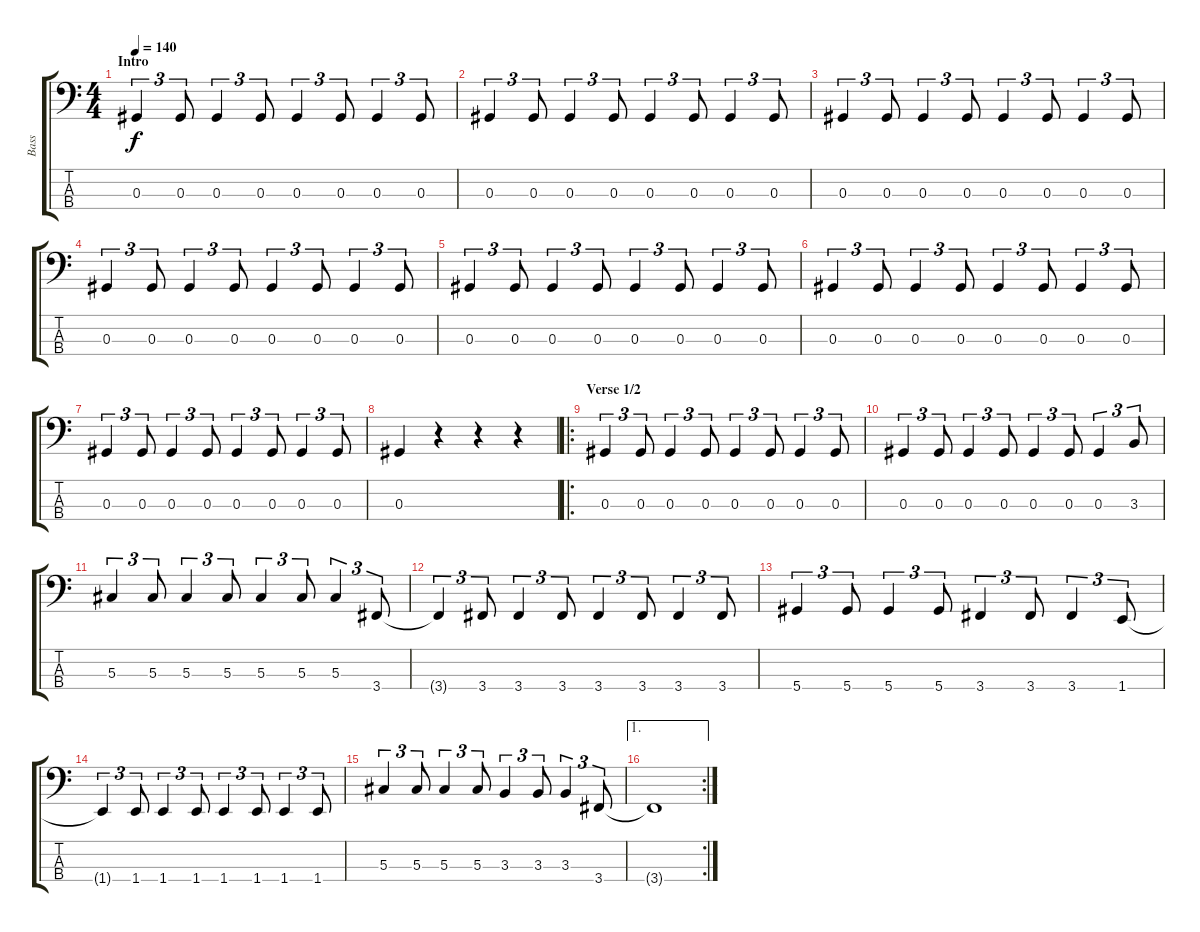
\track ("Bass" "Bass") {instrument electricbasspick}
\staff {score tabs}
\tuning (Gb2 Db2 Ab1 Eb1) {hide}
\ts (4 4)
\section ("" "Intro")
\tempo 140
\clef f4
\ks c
0.3.4{tu (3 2) dy f instrument electricbasspick} 0.3.8{tu (3 2)} 0.3.4{tu (3 2)} 0.3.8{tu (3 2)} 0.3.4{tu (3 2)} 0.3.8{tu (3 2)} 0.3.4{tu (3 2)} 0.3.8{tu (3 2)} |
0.3.4{tu (3 2)} 0.3.8{tu (3 2)} 0.3.4{tu (3 2)} 0.3.8{tu (3 2)} 0.3.4{tu (3 2)} 0.3.8{tu (3 2)} 0.3.4{tu (3 2)} 0.3.8{tu (3 2)} |
0.3.4{tu (3 2)} 0.3.8{tu (3 2)} 0.3.4{tu (3 2)} 0.3.8{tu (3 2)} 0.3.4{tu (3 2)} 0.3.8{tu (3 2)} 0.3.4{tu (3 2)} 0.3.8{tu (3 2)} |
0.3.4{tu (3 2)} 0.3.8{tu (3 2)} 0.3.4{tu (3 2)} 0.3.8{tu (3 2)} 0.3.4{tu (3 2)} 0.3.8{tu (3 2)} 0.3.4{tu (3 2)} 0.3.8{tu (3 2)} |
0.3.4{tu (3 2)} 0.3.8{tu (3 2)} 0.3.4{tu (3 2)} 0.3.8{tu (3 2)} 0.3.4{tu (3 2)} 0.3.8{tu (3 2)} 0.3.4{tu (3 2)} 0.3.8{tu (3 2)} |
0.3.4{tu (3 2)} 0.3.8{tu (3 2)} 0.3.4{tu (3 2)} 0.3.8{tu (3 2)} 0.3.4{tu (3 2)} 0.3.8{tu (3 2)} 0.3.4{tu (3 2)} 0.3.8{tu (3 2)} |
0.3.4{tu (3 2)} 0.3.8{tu (3 2)} 0.3.4{tu (3 2)} 0.3.8{tu (3 2)} 0.3.4{tu (3 2)} 0.3.8{tu (3 2)} 0.3.4{tu (3 2)} 0.3.8{tu (3 2)} |
0.3.4 r.4 r.4 r.4 |
\ro
\section ("" "Verse 1/2")
0.3.4{tu (3 2)} 0.3.8{tu (3 2)} 0.3.4{tu (3 2)} 0.3.8{tu (3 2)} 0.3.4{tu (3 2)} 0.3.8{tu (3 2)} 0.3.4{tu (3 2)} 0.3.8{tu (3 2)} |
0.3.4{tu (3 2)} 0.3.8{tu (3 2)} 0.3.4{tu (3 2)} 0.3.8{tu (3 2)} 0.3.4{tu (3 2)} 0.3.8{tu (3 2)} 0.3.4{tu (3 2)} 3.3.8{tu (3 2)} |
5.3.4{tu (3 2)} 5.3.8{tu (3 2)} 5.3.4{tu (3 2)} 5.3.8{tu (3 2)} 5.3.4{tu (3 2)} 5.3.8{tu (3 2)} 5.3.4{tu (3 2)} 3.4.8{tu (3 2)} |
3.4{t}.4{tu (3 2)} 3.4.8{tu (3 2)} 3.4.4{tu (3 2)} 3.4.8{tu (3 2)} 3.4.4{tu (3 2)} 3.4.8{tu (3 2)} 3.4.4{tu (3 2)} 3.4.8{tu (3 2)} |
5.4.4{tu (3 2)} 5.4.8{tu (3 2)} 5.4.4{tu (3 2)} 5.4.8{tu (3 2)} 3.4.4{tu (3 2)} 3.4.8{tu (3 2)} 3.4.4{tu (3 2)} 1.4.8{tu (3 2)} |
1.4{t}.4{tu (3 2)} 1.4.8{tu (3 2)} 1.4.4{tu (3 2)} 1.4.8{tu (3 2)} 1.4.4{tu (3 2)} 1.4.8{tu (3 2)} 1.4.4{tu (3 2)} 1.4.8{tu (3 2)} |
5.3.4{tu (3 2)} 5.3.8{tu (3 2)} 5.3.4{tu (3 2)} 5.3.8{tu (3 2)} 3.3.4{tu (3 2)} 3.3.8{tu (3 2)} 3.3.4{tu (3 2)} 3.4.8{tu (3 2)} |
\ae 1
\rc 2
3.4{t}.1
